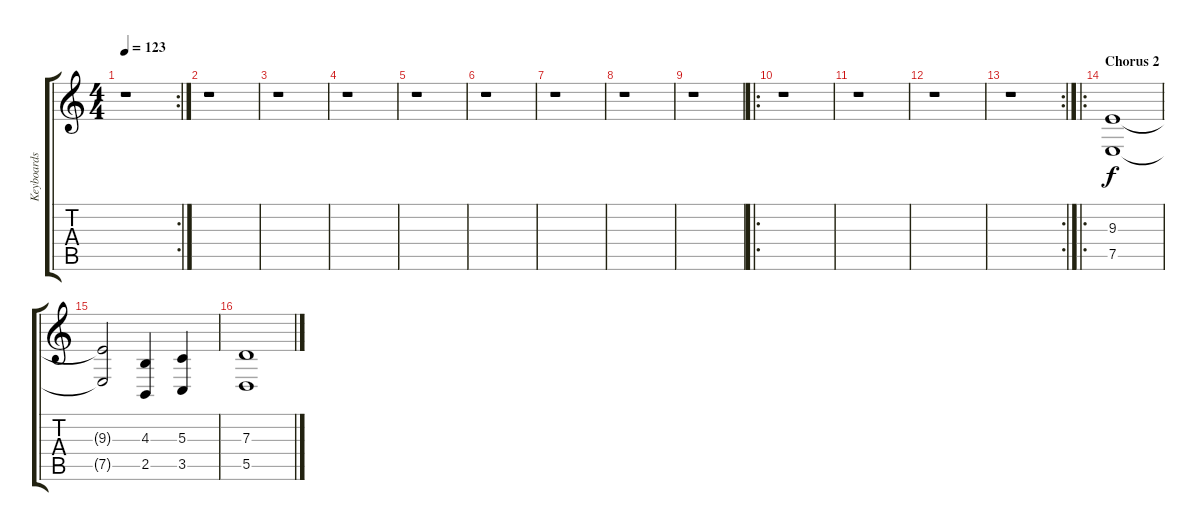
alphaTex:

\track ("Keyboards" "Keyboards") {instrument synthstrings1}
\staff {score tabs}
\tuning (E4 B3 G3 D3 A2 E2) {hide}
\rc 2
\ts (4 4)
\tempo 123
\clef g2
\ks c
r.1{dy f} |
r.1 |
r.1 |
r.1 |
r.1 |
r.1 |
r.1 |
r.1 |
r.1 |
\ro
r.1 |
r.1 |
r.1 |
\rc 2
r.1 |
\ro
\section ("" "Chorus 2")
(9.3 7.5).1{volume 12 instrument stringensemble1} |
(9.3{t} 7.5{t}).2 (4.3 2.5).4 (5.3 3.5).4 |
(7.3 5.5).1
